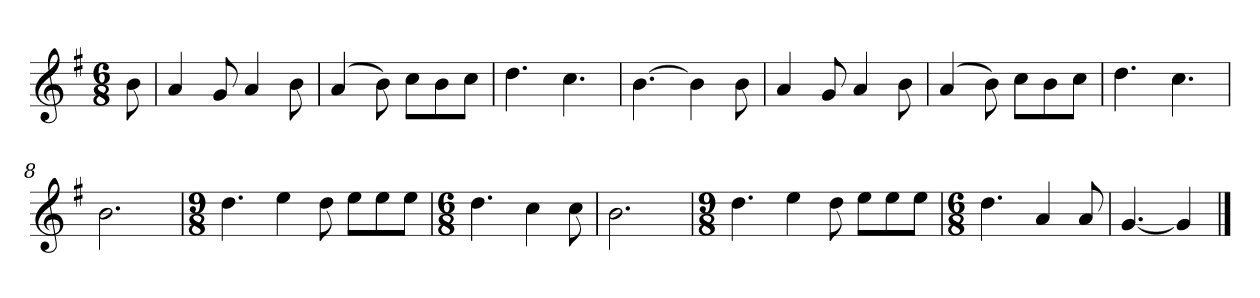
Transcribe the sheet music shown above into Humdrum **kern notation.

**kern
*part1
*staff1
*k[f#]
*M6/8
*MM120
=
8b
=1
4a
8g
4a
8b
=2
(4a
8b)
8ccL
8b
8ccJ
=3
4.dd
4.cc
=4
[4.b
4b]
8b
=5
4a
8g
4a
8b
=6
(4a
8b)
8ccL
8b
8ccJ
=7
4.dd
4.cc
=8
2.b
=9
*M9/8
4.dd
4ee
8dd
8eeL
8ee
8eeJ
=10
*M6/8
4.dd
4cc
8cc
=11
2.b
=12
*M9/8
4.dd
4ee
8dd
8eeL
8ee
8eeJ
=13
*M6/8
4.dd
4a
8a
=14
[4.g
4g]
==
*-
